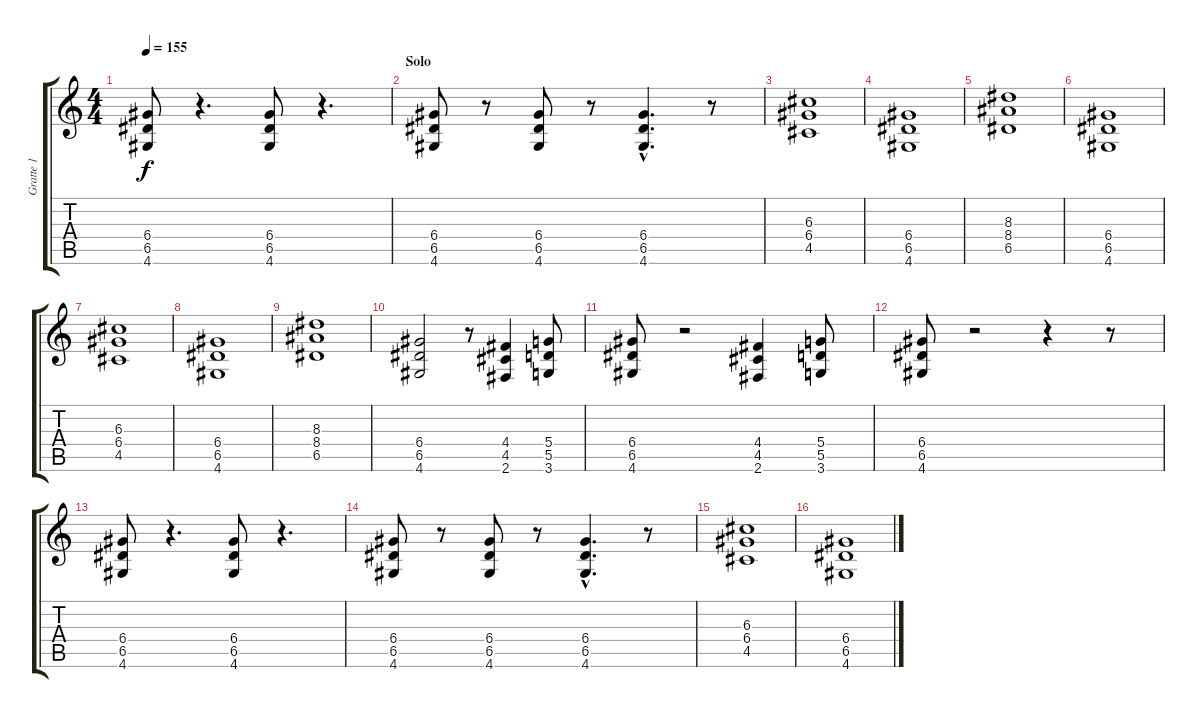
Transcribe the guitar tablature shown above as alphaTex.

\track ("Gratte 1" "Gratte 1") {instrument overdrivenguitar}
\staff {score tabs}
\tuning (E4 B3 G3 D3 A2 E2) {hide}
\ts (4 4)
\tempo 155
\clef g2
\ks c
(6.4 6.5 4.6).8{dy f} r.4{d} (6.4 6.5 4.6).8 r.4{d} |
\section ("" "Solo")
(6.4 6.5 4.6).8 r.8 (6.4 6.5 4.6).8 r.8 (6.4{hac} 6.5{hac} 4.6{hac}).4{d} r.8 |
(6.3 6.4 4.5).1 |
(6.4 6.5 4.6).1 |
(8.3 8.4 6.5).1 |
(6.4 6.5 4.6).1 |
(6.3 6.4 4.5).1 |
(6.4 6.5 4.6).1 |
(8.3 8.4 6.5).1 |
(6.4 6.5 4.6).2 r.8 (4.4 4.5 2.6).4 (5.4 5.5 3.6).8 |
\section ("" "")
(6.4 6.5 4.6).8 r.2 (4.4 4.5 2.6).4 (5.4 5.5 3.6).8 |
(6.4 6.5 4.6).8 r.2 r.4 r.8 |
(6.4 6.5 4.6).8 r.4{d} (6.4 6.5 4.6).8 r.4{d} |
(6.4 6.5 4.6).8 r.8 (6.4 6.5 4.6).8 r.8 (6.4{hac} 6.5{hac} 4.6{hac}).4{d} r.8 |
(6.3 6.4 4.5).1 |
(6.4 6.5 4.6).1
